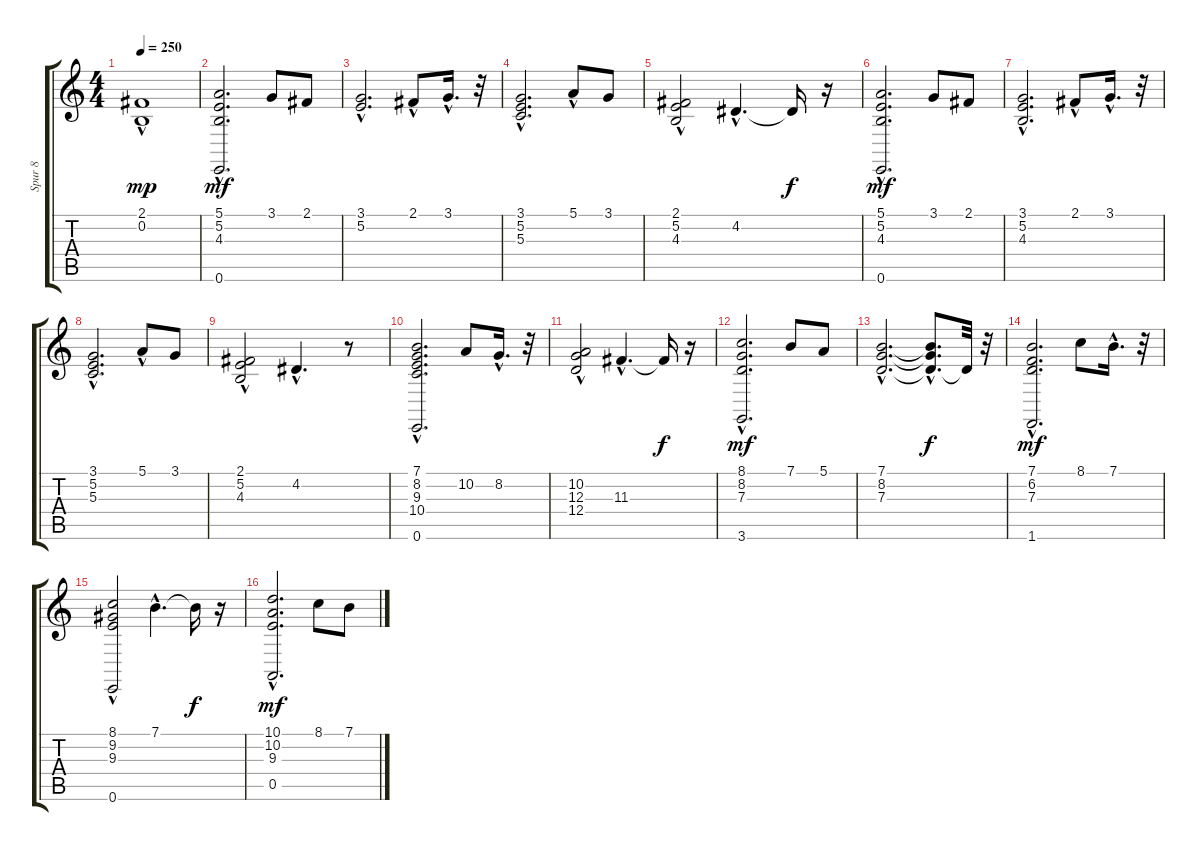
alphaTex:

\track ("Spur 8" "Spur 8") {instrument synthstrings1}
\staff {score tabs}
\tuning (E4 B3 G3 D3 A2 E2) {hide}
\ts (4 4)
\tempo 250
\clef g2
\ks c
(2.1 0.2{hac}).1{dy mp} |
(5.1{hac} 5.2{hac} 4.3 0.6).2{d dy mf} 3.1.8 2.1.8 |
(3.1 5.2{hac}).2{d} 2.1{hac}.8 3.1{hac}.16{d} r.32 |
(3.1{hac} 5.2{hac} 5.3{hac}).2{d} 5.1{hac}.8 3.1.8 |
(2.1{hac} 5.2{hac} 4.3{hac}).2 4.2{hac}.4{d} 4.2{t}.16{dy f} r.16 |
(5.1{hac} 5.2{hac} 4.3 0.6).2{d dy mf} 3.1.8 2.1.8 |
(3.1 5.2{hac} 4.3{hac}).2{d} 2.1{hac}.8 3.1{hac}.16{d} r.32 |
(3.1{hac} 5.2{hac} 5.3{hac}).2{d} 5.1{hac}.8 3.1.8 |
(2.1{hac} 5.2{hac} 4.3{hac}).2 4.2{hac}.4{d} r.8 |
(7.1 8.2{hac} 9.3 10.4{hac} 0.6).2{d} 10.2.8 8.2{hac}.16{d} r.32 |
(10.2{hac} 12.3 12.4{hac}).2 11.3{hac}.4{d} 11.3{t}.16{dy f} r.16 |
(8.1{hac} 8.2{hac} 7.3{hac} 3.6).2{d dy mf} 7.1.8 5.1.8 |
(7.1{hac} 8.2{hac} 7.3{hac}).2{d} (7.1{hac t} 8.2{hac t} 7.3{hac t}).8{d dy f} 7.3{t}.32 r.32 |
(7.1{hac} 6.2{hac} 7.3{hac} 1.6).2{d dy mf} 8.1.8 7.1{hac}.16{d} r.32 |
(8.1 9.2{hac} 9.3{hac} 0.6).2 7.1{hac}.4{d} 7.1{t}.16{dy f} r.16 |
(10.1{hac} 10.2{hac} 9.3 0.5).2{d dy mf} 8.1.8 7.1.8
